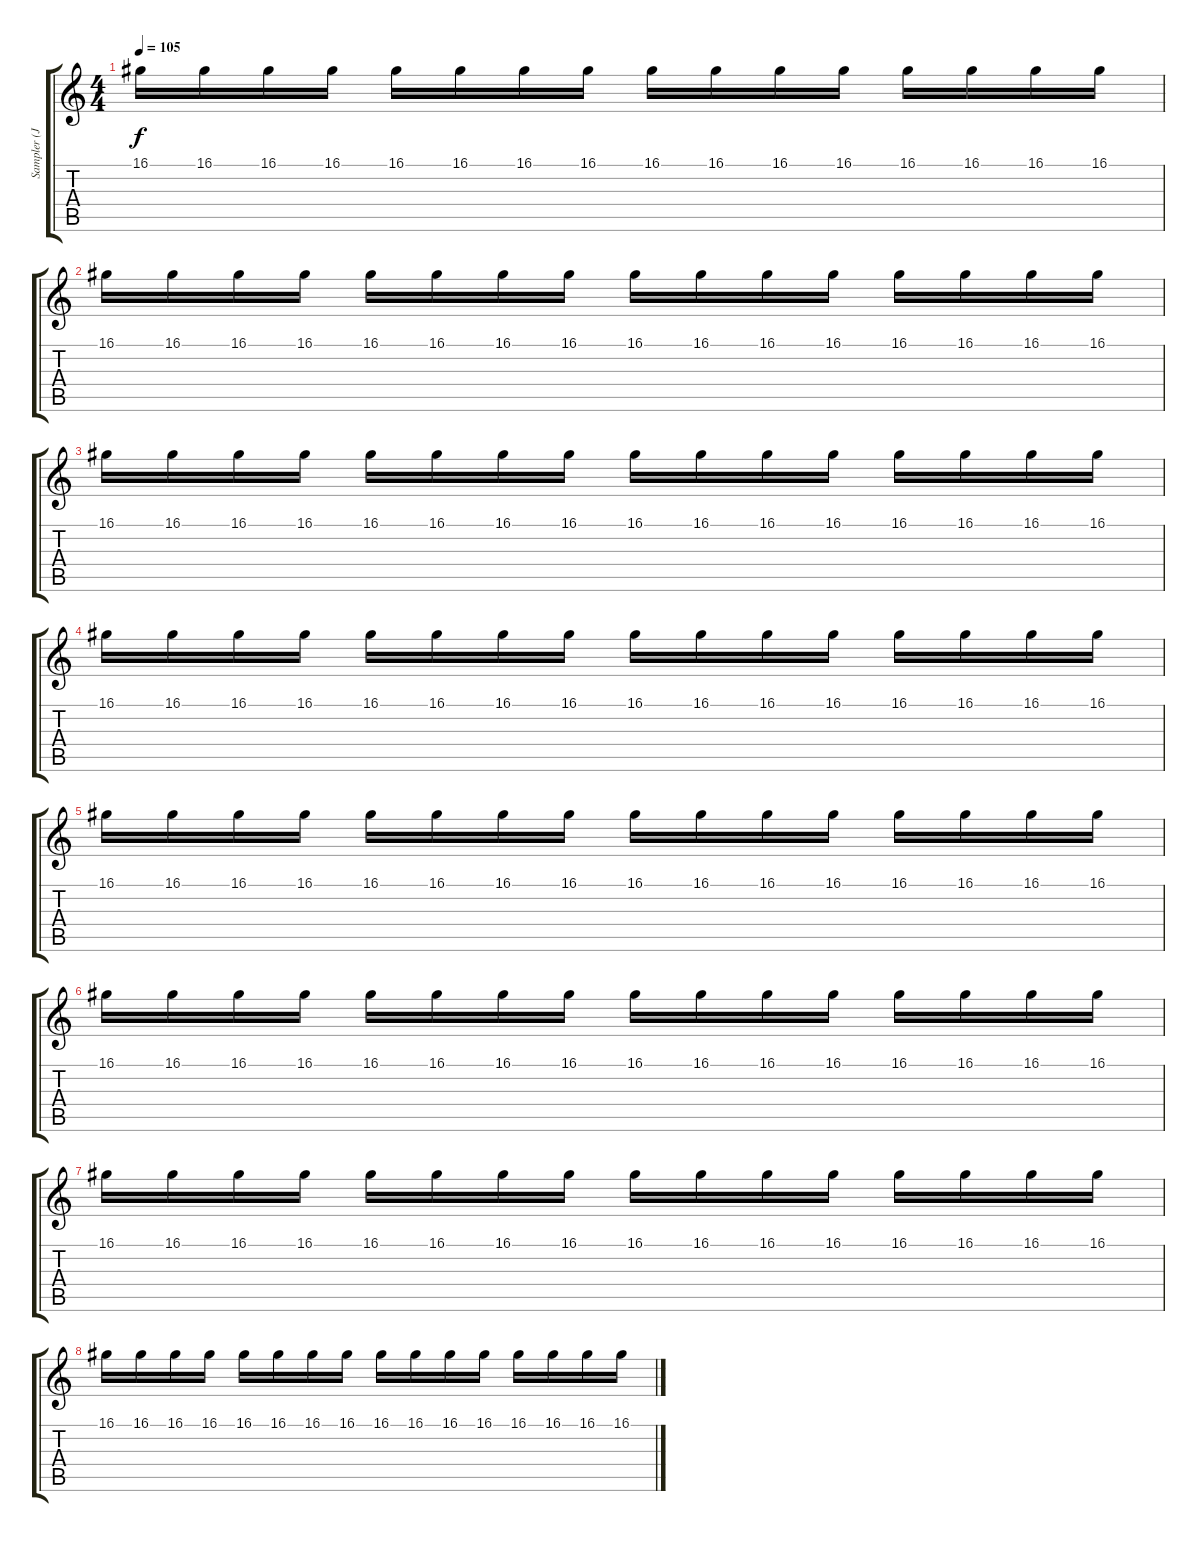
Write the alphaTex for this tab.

\track ("Sampler (Joseph Hahn)" "Sampler (J") {instrument kalimba}
\staff {score tabs}
\tuning (E4 B3 G3 D3 A2 E2) {hide}
\ts (4 4)
\tempo 105
\clef g2
\ks c
16.1.16{dy f} 16.1.16 16.1.16 16.1.16 16.1.16 16.1.16 16.1.16 16.1.16 16.1.16 16.1.16 16.1.16 16.1.16 16.1.16 16.1.16 16.1.16 16.1.16 |
16.1.16 16.1.16 16.1.16 16.1.16 16.1.16 16.1.16 16.1.16 16.1.16 16.1.16 16.1.16 16.1.16 16.1.16 16.1.16 16.1.16 16.1.16 16.1.16 |
16.1.16 16.1.16 16.1.16 16.1.16 16.1.16 16.1.16 16.1.16 16.1.16 16.1.16 16.1.16 16.1.16 16.1.16 16.1.16 16.1.16 16.1.16 16.1.16 |
16.1.16 16.1.16 16.1.16 16.1.16 16.1.16 16.1.16 16.1.16 16.1.16 16.1.16 16.1.16 16.1.16 16.1.16 16.1.16 16.1.16 16.1.16 16.1.16 |
16.1.16 16.1.16 16.1.16 16.1.16 16.1.16 16.1.16 16.1.16 16.1.16 16.1.16 16.1.16 16.1.16 16.1.16 16.1.16 16.1.16 16.1.16 16.1.16 |
16.1.16 16.1.16 16.1.16 16.1.16 16.1.16 16.1.16 16.1.16 16.1.16 16.1.16 16.1.16 16.1.16 16.1.16 16.1.16 16.1.16 16.1.16 16.1.16 |
16.1.16 16.1.16 16.1.16 16.1.16 16.1.16 16.1.16 16.1.16 16.1.16 16.1.16 16.1.16 16.1.16 16.1.16 16.1.16 16.1.16 16.1.16 16.1.16 |
16.1.16 16.1.16 16.1.16 16.1.16 16.1.16 16.1.16 16.1.16 16.1.16 16.1.16 16.1.16 16.1.16 16.1.16 16.1.16 16.1.16 16.1.16 16.1.16
